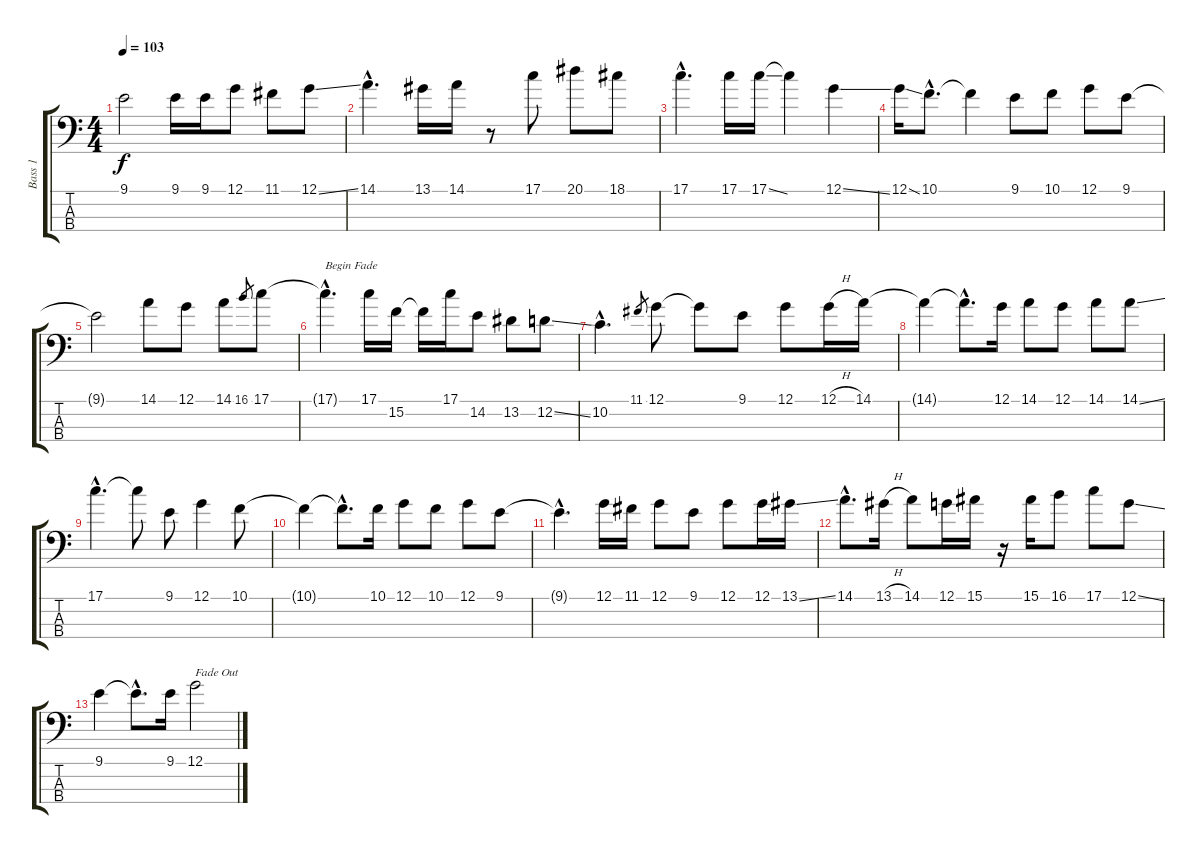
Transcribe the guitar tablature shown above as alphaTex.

\track ("Bass 1" "Bass 1") {instrument fretlessbass}
\staff {score tabs}
\tuning (G2 D2 A1 E1) {hide}
\ts (4 4)
\tempo 103
\clef f4
\ks c
9.1.2{dy f} 9.1.16 9.1.16 12.1.8 11.1.8 12.1{ss}.8 |
14.1{hac}.4{d} 13.1.16 14.1.16 r.8 17.1.8 20.1.8 18.1.8 |
17.1{hac}.4{d} 17.1.16 17.1{ss}.16 17.1{t}.4 12.1{ss}.4 |
12.1{ss}.16 10.1{hac}.8{d} 10.1{t}.4 9.1.8 10.1.8 12.1.8 9.1.8 |
9.1{t}.2 14.1.8 12.1.8 14.1.8 16.1.8{gr} 17.1.8 |
17.1{hac t}.4{d txt "Begin Fade"} 17.1.16 15.2.16 15.2{t}.16 17.1.16 14.2.8 13.2.8 12.2{ss}.8 |
10.2{hac}.4{d} 11.1.8{gr} 12.1.8 12.1{t}.8 9.1.8 12.1.8 12.1{h}.16 14.1.16 |
14.1{t}.4 14.1{hac t}.8{d} 12.1.16 14.1.8 12.1.8 14.1.8 14.1{ss}.8 |
17.1{hac}.4{d} 17.1{t}.8 9.1.8 12.1.4 10.1.8 |
10.1{t}.4 10.1{hac t}.8{d} 10.1.16 12.1.8 10.1.8 12.1.8 9.1.8 |
9.1{hac t}.4{d} 12.1.16 11.1.16 12.1.8 9.1.8 12.1.8 12.1.16 13.1{ss}.16 |
14.1{hac}.8{d} 13.1{h}.16 14.1.8 12.1.16 15.1.16 r.16 15.1.16 16.1.8 17.1.8 12.1{ss}.8 |
9.1.4 9.1{hac t}.8{d} 9.1.16 12.1.2{txt "Fade Out"}
